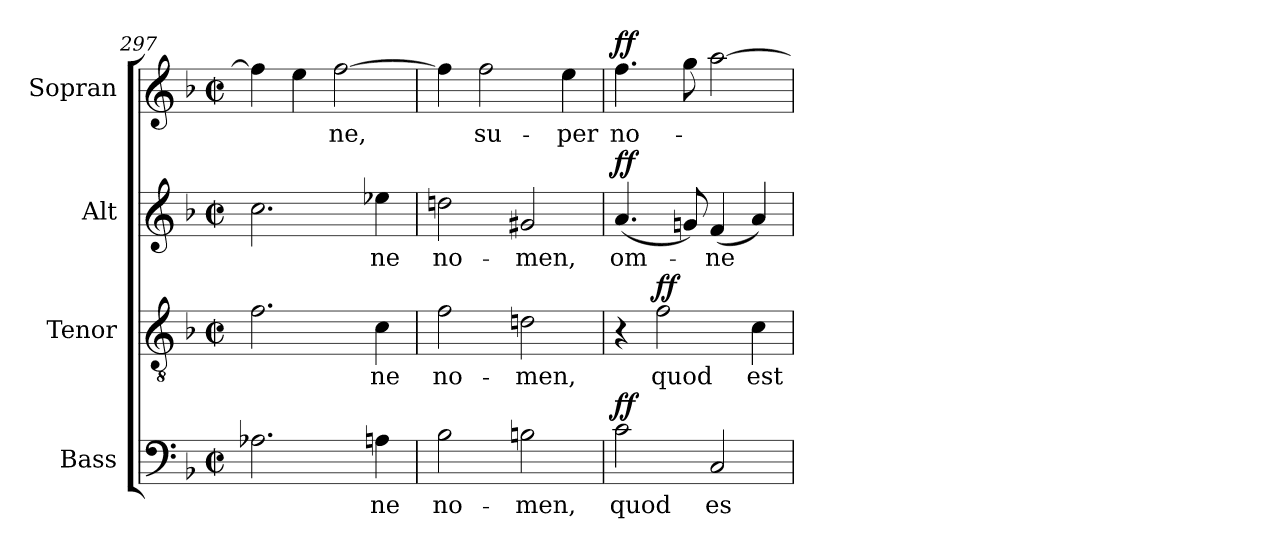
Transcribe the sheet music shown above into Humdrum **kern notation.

**kern	**text	**dynam	**kern	**text	**dynam	**kern	**text	**dynam	**kern	**text	**dynam
*part4	*part4	*part4	*part3	*part3	*part3	*part2	*part2	*part2	*part1	*part1	*part1
*staff4	*staff4	*staff4	*staff3	*staff3	*staff3	*staff2	*staff2	*staff2	*staff1	*staff1	*staff1
*I"Bass	*	*	*I"Tenor	*	*	*I"Alt	*	*	*I"Sopran	*	*
*I'B.	*	*	*I'T.	*	*	*I'A.	*	*	*I'S.	*	*
!!LO:LB:g=z
*clefF4	*	*	*clefGv2	*	*	*clefG2	*	*	*clefG2	*	*
*k[b-]	*	*	*k[b-]	*	*	*k[b-]	*	*	*k[b-]	*	*
*F:	*	*	*F:	*	*	*F:	*	*	*F:	*	*
*M2/2	*	*	*M2/2	*	*	*M2/2	*	*	*M2/2	*	*
*met(c|)	*	*	*met(c|)	*	*	*met(c|)	*	*	*met(c|)	*	*
=297	=297	=297	=297	=297	=297	=297	=297	=297	=297	=297	=297
2.A-X\	.	.	2.f\	.	.	2.cc\	.	.	4ff\]	.	.
.	.	.	.	.	.	.	.	.	4ee\	.	.
!	!	!	!	!	!	!	!	!	!	!LO:LY:b	!
.	.	.	.	.	.	.	.	.	[2ff\	-ne,	.
!	!LO:LY:b	!	!	!LO:LY:b	!	!	!LO:LY:b	!	!	!	!
4An\	-ne	.	4c\	-ne	.	4ee-X\	-ne	.	.	.	.
=298	=298	=298	=298	=298	=298	=298	=298	=298	=298	=298	=298
!	!LO:LY:b	!	!	!LO:LY:b	!	!	!LO:LY:b	!	!	!	!
2B-\	no-	.	2f\	no-	.	2ddn\	no-	.	4ff\]	.	.
!	!	!	!	!	!	!	!	!	!	!LO:LY:b	!
.	.	.	.	.	.	.	.	.	2ff\	su-	.
!	!LO:LY:b	!	!	!LO:LY:b	!	!	!LO:LY:b	!	!	!	!
2Bn\	-men,	.	2dn\	-men,	.	2g#X/	-men,	.	.	.	.
!	!	!	!	!	!	!	!	!	!	!LO:LY:b	!
.	.	.	.	.	.	.	.	.	4ee\	-per	.
=299	=299	=299	=299	=299	=299	=299	=299	=299	=299	=299	=299
!	!LO:LY:b	!LO:DY:a	!	!	!	!	!LO:LY:b	!LO:DY:a	!	!LO:LY:b	!LO:DY:a
2c\	quod	ff	4r	.	.	(<4.a/	om-	ff	4.ff\	no-	ff
!	!	!	!	!LO:LY:b	!LO:DY:a	!	!	!	!	!	!
.	.	.	2f\	quod	ff	.	.	.	.	.	.
.	.	.	.	.	.	8gn/)	.	.	8gg\	.	.
!	!LO:LY:b	!	!	!	!	!	!LO:LY:b	!	!	!	!
2C/	es-	.	.	.	.	(<4f/	-ne	.	[2aa\	.	.
!	!	!	!	!LO:LY:b	!	!	!	!	!	!	!
.	.	.	4c\	est	.	4a/)	.	.	.	.	.
=	=	=	=	=	=	=	=	=	=	=	=
*-	*-	*-	*-	*-	*-	*-	*-	*-	*-	*-	*-
